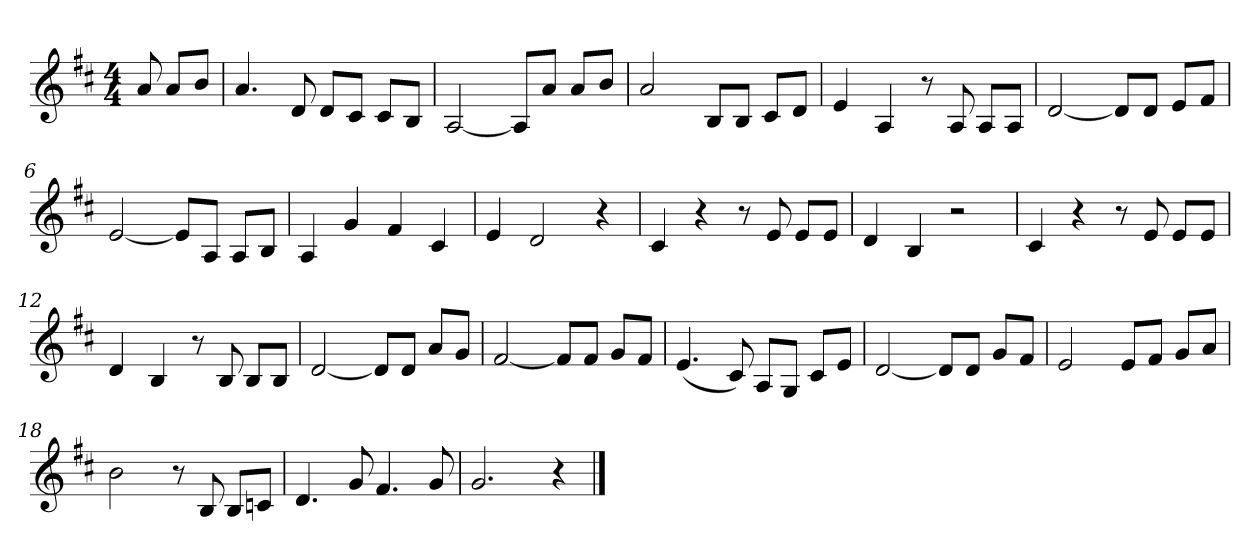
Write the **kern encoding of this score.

**kern
*part1
*staff1
*k[f#c#]
*M4/4
*MM120
=
8a
8aL
8bJ
=1
4.a
8d
8dL
8c#J
8c#L
8BJ
=2
[2A
8AL]
8aJ
8aL
8bJ
=3
2a
8BL
8BJ
8c#L
8dJ
=4
4e
4A
8r
8A
8AL
8AJ
=5
[2d
8dL]
8dJ
8eL
8f#J
=6
[2e
8eL]
8AJ
8AL
8BJ
=7
4A
4g
4f#
4c#
=8
4e
2d
4r
=9
4c#
4r
8r
8e
8eL
8eJ
=10
4d
4B
2r
=11
4c#
4r
8r
8e
8eL
8eJ
=12
4d
4B
8r
8B
8BL
8BJ
=13
[2d
8dL]
8dJ
8aL
8gJ
=14
[2f#
8f#L]
8f#J
8gL
8f#J
=15
(4.e
8c#)
8AL
8GJ
8c#L
8eJ
=16
[2d
8dL]
8dJ
8gL
8f#J
=17
2e
8eL
8f#J
8gL
8aJ
=18
2b
8r
8B
8BL
8cnJ
=19
4.d
8g
4.f#
8g
=20
2.g
4r
==
*-
